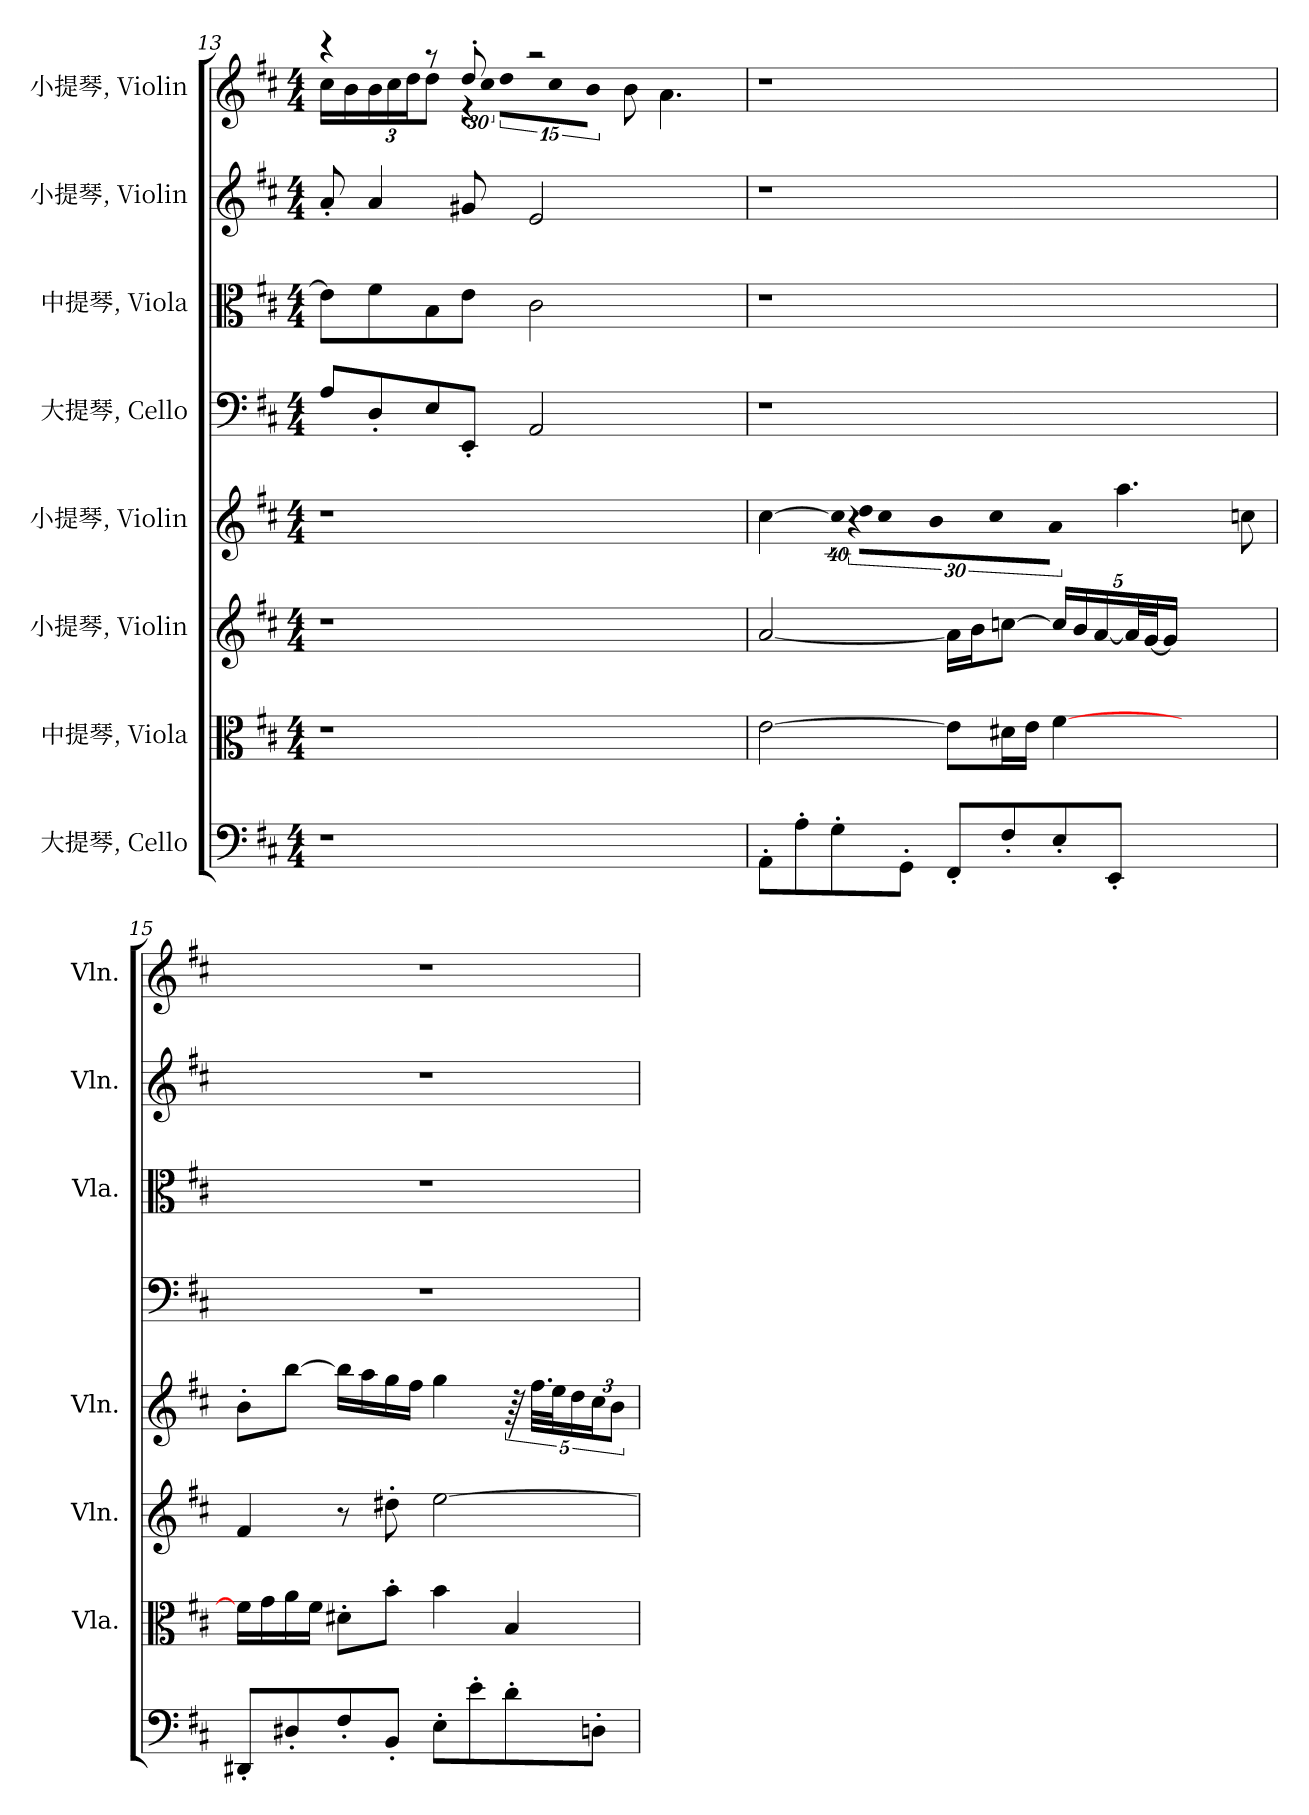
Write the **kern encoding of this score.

**kern	**kern	**kern	**kern	**kern	**kern	**kern	**kern
*part8	*part7	*part6	*part5	*part4	*part3	*part2	*part1
*staff8	*staff7	*staff6	*staff5	*staff4	*staff3	*staff2	*staff1
*I"大提琴, Cello	*I"中提琴, Viola	*I"小提琴, Violin	*I"小提琴, Violin	*I"大提琴, Cello	*I"中提琴, Viola	*I"小提琴, Violin	*I"小提琴, Violin
*	*I'Vla.	*I'Vln.	*I'Vln.	*	*I'Vla.	*I'Vln.	*I'Vln.
!!LO:PB:g=z
*clefF4	*clefC3	*clefG2	*clefG2	*clefF4	*clefC3	*clefG2	*clefG2
*k[f#c#]	*k[f#c#]	*k[f#c#]	*k[f#c#]	*k[f#c#]	*k[f#c#]	*k[f#c#]	*k[f#c#]
*M4/4	*M4/4	*M4/4	*M4/4	*M4/4	*M4/4	*M4/4	*M4/4
=13	=13	=13	=13	=13	=13	=13	=13
*	*	*	*	*	*	*	*^
1r	1r	1r	1r	8A/L	8e\L]	8a'/	4r	16cc#\LL
.	.	.	.	.	.	.	.	16b\
*	*	*	*	*	*	*	*	*Xbrackettup
.	.	.	.	8D'/	8f#\	4a/	.	24b\
.	.	.	.	.	.	.	.	24cc#\
.	.	.	.	.	.	.	.	24dd\J
.	.	.	.	8E/	8B\	.	8r	8dd\J
*	*	*	*	*	*	*	*	*brackettup
!	!	!	!	!	!	!	!	!LO:N:vis=64
.	.	.	.	8EE'/J	8e\J	8g#X/	8dd'/	960%17r
!	!	!	!	!	!	!	!	!LO:N:vis=256%9
.	.	.	.	.	.	.	.	960%17cc#\
.	.	.	.	.	.	.	.	1920ryy
!	!	!	!	!	!	!	!	!LO:N:vis=256%9
.	.	.	.	.	.	.	.	960%17dd\KLLL
!	!	!	!	!	!	!	!	!LO:N:vis=32
.	.	.	.	.	.	.	.	640%23cc#\
!	!	!	!	!	!	!	!	!LO:N:vis=32
.	.	.	.	.	.	.	.	640%23b\JJJ
.	.	.	.	2AA/	2c#\	2e/	2r	.
.	.	.	.	.	.	.	.	8b\
.	.	.	.	.	.	.	.	4.a\
1920ryy	1920ryy	1920ryy	1920ryy	1920ryy	1920ryy	1920ryy	1920ryy	.
*	*	*	*	*	*	*	*v	*v
=14	=14	=14	=14	=14	=14	=14	=14
*	*	*	*	*	*	*	*MM34
8AA'\L	[2e\	[2a/	[4cc#\	1r	1r	1r	1r
8A'\	.	.	.	.	.	.	.
!	!	!	!LO:N:vis=32	!	!	!	!
8G'\	.	.	640%23cc#\]	.	.	.	.
!	!	!	!LO:N:vis=64	!	!	!	!
.	.	.	960%17r	.	.	.	.
!	!	!	!LO:N:vis=256%9	!	!	!	!
.	.	.	960%17dd\KLLL	.	.	.	.
!	!	!	!LO:N:vis=32	!	!	!	!
.	.	.	640%23cc#\	.	.	.	.
!	!	!	!LO:N:vis=32	!	!	!	!
.	.	.	640%23b\	.	.	.	.
8GG'\J	.	.	.	.	.	.	.
!	!	!	!LO:N:vis=32	!	!	!	!
.	.	.	640%23cc#\J	.	.	.	.
!	!	!	!LO:N:vis=16	!	!	!	!
.	.	.	1920%137a\JJ	.	.	.	.
8FF#'/L	8e\L]	16a\LL]	.	.	.	.	.
.	.	.	4.aa\	.	.	.	.
.	.	16b\J	.	.	.	.	.
8F#'/	16d#X\L	[8ccn\J	.	.	.	.	.
.	16e\JJ	.	.	.	.	.	.
*	*	*Xbrackettup	*	*	*	*	*
8E'/	[4f#\	20cc/LL]	.	.	.	.	.
.	.	20b/	.	.	.	.	.
.	.	[20a/	.	.	.	.	.
8EE'/J	.	.	.	.	.	.	.
.	.	.	8ccn\	.	.	.	.
.	.	40a/L]	.	.	.	.	.
.	.	[40g/J	.	.	.	.	.
.	.	20g/JJ]	.	.	.	.	.
1920ryy	1920ryy	1920ryy	.	1920ryy	1920ryy	1920ryy	1920ryy
!!LO:PB:g=z
=15	=15	=15	=15	=15	=15	=15	=15
8DD#X'/L	16f#\LL]	4f#/	8b'\L	1r	1r	1r	1r
.	16g\	.	.	.	.	.	.
8D#X'/	16a\	.	[8bb\J	.	.	.	.
.	16f#\JJ	.	.	.	.	.	.
8F#'/	8d#X'\L	8r	16bb\LL]	.	.	.	.
.	.	.	16aa\	.	.	.	.
8BB'/J	8b'\J	8dd#X'\	16gg\	.	.	.	.
.	.	.	16ff#\JJ	.	.	.	.
8E'\L	4b\	[2ee\	4gg\	.	.	.	.
8e'\	.	.	.	.	.	.	.
8d'\	4B/	.	80r	.	.	.	.
.	.	.	40.ff#\LLL	.	.	.	.
.	.	.	40ee\J	.	.	.	.
.	.	.	20dd\	.	.	.	.
*	*	*	*Xbrackettup	*	*	*	*
8Dn'\J	.	.	24cc#\J	.	.	.	.
.	.	.	12b\J	.	.	.	.
=	=	=	=	=	=	=	=
*-	*-	*-	*-	*-	*-	*-	*-
